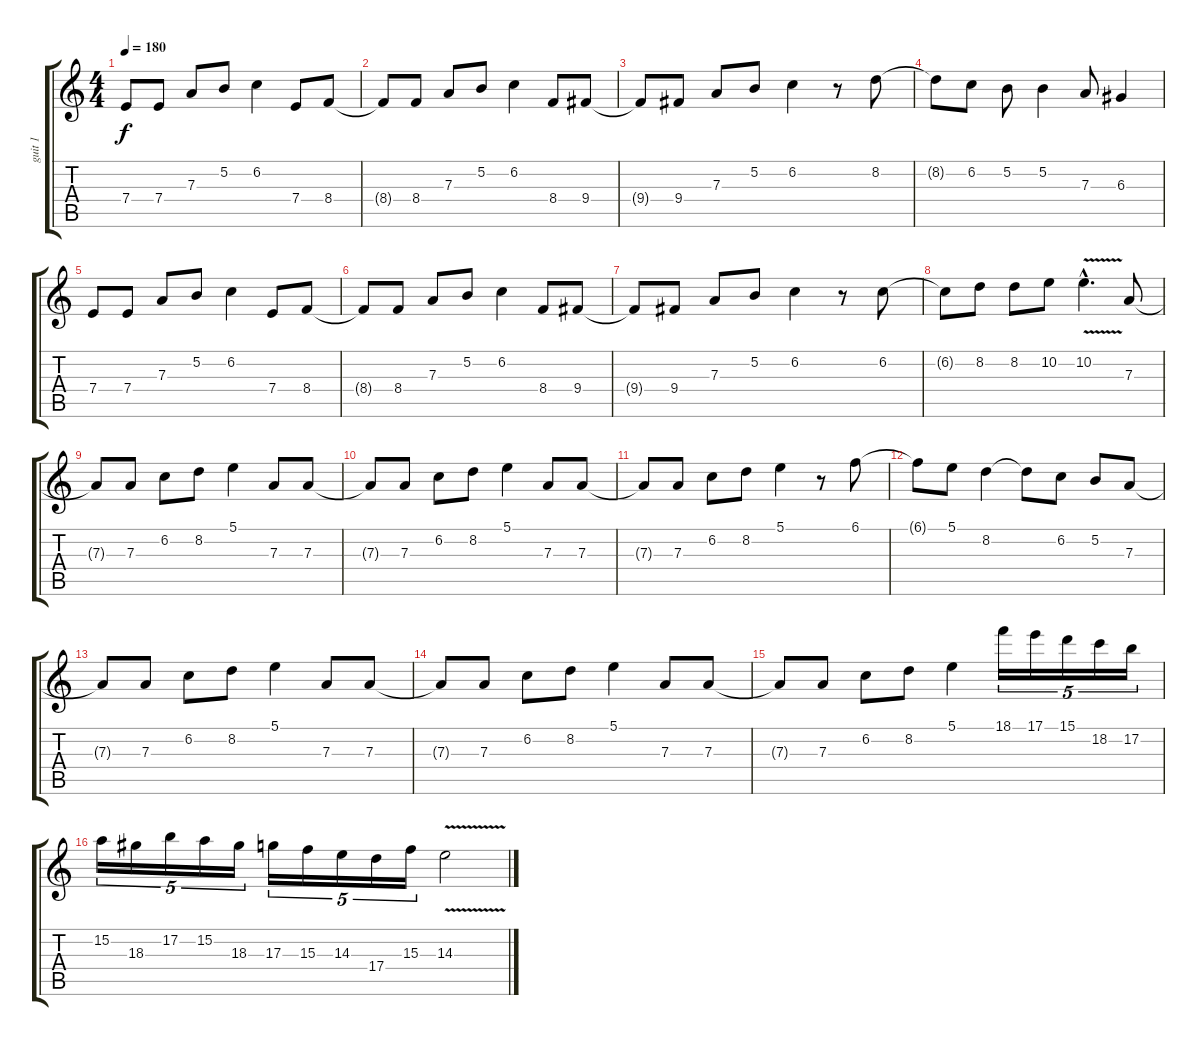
\track ("guit 1" "guit 1") {instrument distortionguitar}
\staff {score tabs}
\tuning (B3 Gb3 D3 A2 E2 B1) {hide}
\ts (4 4)
\tempo 180
\clef g2
\ks c
7.4.8{dy f} 7.4.8 7.3.8 5.2.8 6.2.4 7.4.8 8.4.8 |
8.4{t}.8 8.4.8 7.3.8 5.2.8 6.2.4 8.4.8 9.4.8 |
9.4{t}.8 9.4.8 7.3.8 5.2.8 6.2.4 r.8 8.2.8 |
8.2{t}.8 6.2.8 5.2.8 5.2.4 7.3.8 6.3.4 |
7.4.8 7.4.8 7.3.8 5.2.8 6.2.4 7.4.8 8.4.8 |
8.4{t}.8 8.4.8 7.3.8 5.2.8 6.2.4 8.4.8 9.4.8 |
9.4{t}.8 9.4.8 7.3.8 5.2.8 6.2.4 r.8 6.2.8 |
6.2{t}.8 8.2.8 8.2.8 10.2.8 10.2{v hac}.4{d} 7.3.8 |
7.3{t}.8 7.3.8 6.2.8 8.2.8 5.1.4 7.3.8 7.3.8 |
7.3{t}.8 7.3.8 6.2.8 8.2.8 5.1.4 7.3.8 7.3.8 |
7.3{t}.8 7.3.8 6.2.8 8.2.8 5.1.4 r.8 6.1.8 |
6.1{t}.8 5.1.8 8.2.4 8.2{t}.8 6.2.8 5.2.8 7.3.8 |
7.3{t}.8 7.3.8 6.2.8 8.2.8 5.1.4 7.3.8 7.3.8 |
7.3{t}.8 7.3.8 6.2.8 8.2.8 5.1.4 7.3.8 7.3.8 |
7.3{t}.8 7.3.8 6.2.8 8.2.8 5.1.4 18.1.16{tu (5 4)} 17.1.16{tu (5 4)} 15.1.16{tu (5 4)} 18.2.16{tu (5 4)} 17.2.16{tu (5 4)} |
15.2.16{tu (5 4)} 18.3.16{tu (5 4)} 17.2.16{tu (5 4)} 15.2.16{tu (5 4)} 18.3.16{tu (5 4)} 17.3.16{tu (5 4)} 15.3.16{tu (5 4)} 14.3.16{tu (5 4)} 17.4.16{tu (5 4)} 15.3.16{tu (5 4)} 14.3{v}.2
